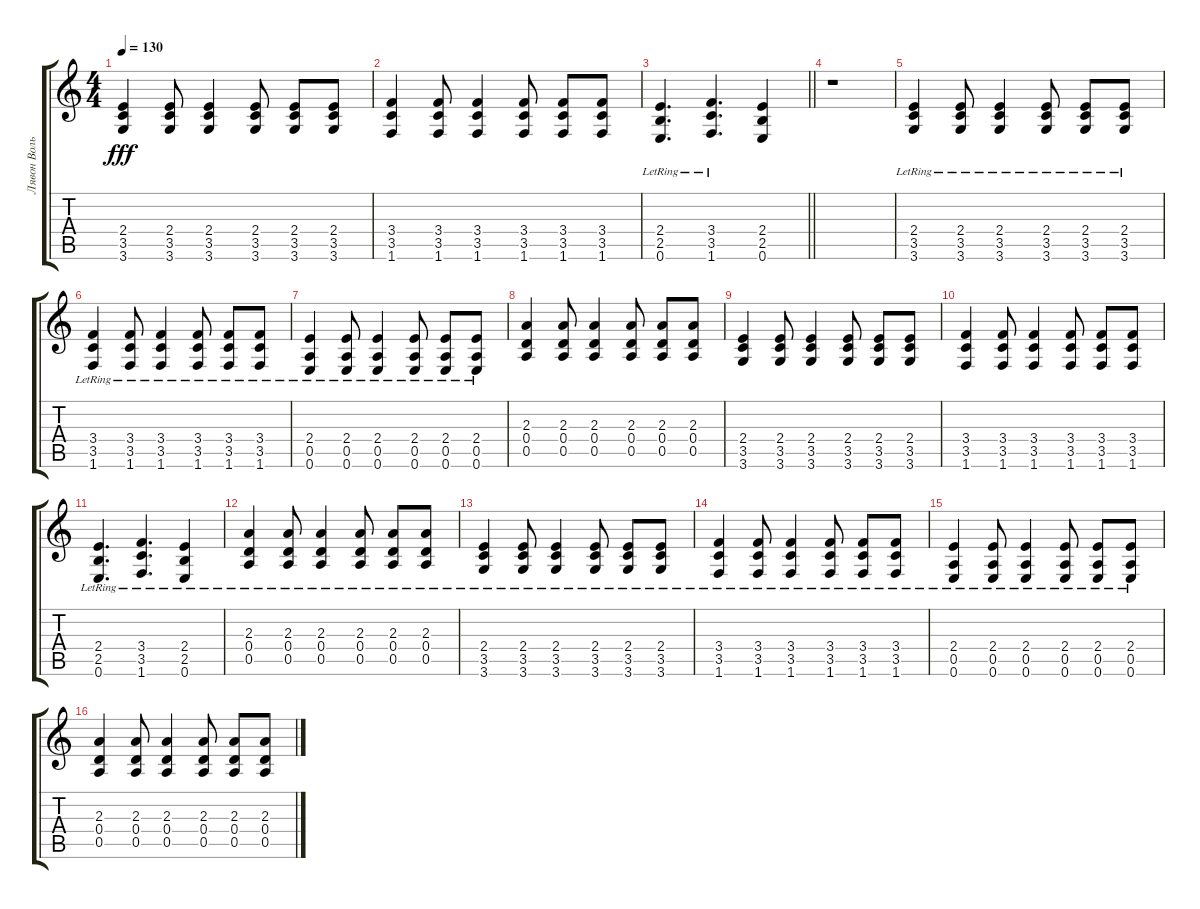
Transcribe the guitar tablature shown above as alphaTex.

\track ("Лявон Вольскi" "Лявон Воль") {instrument overdrivenguitar}
\staff {score tabs}
\tuning (E4 B3 G3 D3 A2 E2) {hide}
\ts (4 4)
\tempo 130
\clef g2
\ks c
(2.4 3.5 3.6).4{dy fff} (2.4 3.5 3.6).8 (2.4 3.5 3.6).4 (2.4 3.5 3.6).8 (2.4 3.5 3.6).8 (2.4 3.5 3.6).8 |
(3.4 3.5 1.6).4 (3.4 3.5 1.6).8 (3.4 3.5 1.6).4 (3.4 3.5 1.6).8 (3.4 3.5 1.6).8 (3.4 3.5 1.6).8 |
\barLineRight lightlight
(2.4{lr} 2.5{lr} 0.6{lr}).4{d} (3.4{lr} 3.5{lr} 1.6{lr}).4{d} (2.4 2.5 0.6).4 |
r.1 |
(2.4{lr} 3.5{lr} 3.6{lr}).4 (2.4{lr} 3.5{lr} 3.6{lr}).8 (2.4{lr} 3.5{lr} 3.6{lr}).4 (2.4{lr} 3.5{lr} 3.6{lr}).8 (2.4{lr} 3.5{lr} 3.6{lr}).8 (2.4{lr} 3.5{lr} 3.6{lr}).8 |
(3.4{lr} 3.5{lr} 1.6{lr}).4 (3.4{lr} 3.5{lr} 1.6{lr}).8 (3.4{lr} 3.5{lr} 1.6{lr}).4 (3.4{lr} 3.5{lr} 1.6{lr}).8 (3.4{lr} 3.5{lr} 1.6{lr}).8 (3.4{lr} 3.5{lr} 1.6{lr}).8 |
(2.4{lr} 0.5{lr} 0.6{lr}).4 (2.4{lr} 0.5{lr} 0.6{lr}).8 (2.4{lr} 0.5{lr} 0.6{lr}).4 (2.4{lr} 0.5{lr} 0.6{lr}).8 (2.4{lr} 0.5{lr} 0.6{lr}).8 (2.4{lr} 0.5{lr} 0.6{lr}).8 |
(2.3 0.4 0.5).4 (2.3 0.4 0.5).8 (2.3 0.4 0.5).4 (2.3 0.4 0.5).8 (2.3 0.4 0.5).8 (2.3 0.4 0.5).8 |
(2.4 3.5 3.6).4 (2.4 3.5 3.6).8 (2.4 3.5 3.6).4 (2.4 3.5 3.6).8 (2.4 3.5 3.6).8 (2.4 3.5 3.6).8 |
(3.4 3.5 1.6).4 (3.4 3.5 1.6).8 (3.4 3.5 1.6).4 (3.4 3.5 1.6).8 (3.4 3.5 1.6).8 (3.4 3.5 1.6).8 |
(2.4{lr} 2.5{lr} 0.6{lr}).4{d} (3.4{lr} 3.5{lr} 1.6{lr}).4{d} (2.4{lr} 2.5{lr} 0.6{lr}).4 |
(2.3{lr} 0.4{lr} 0.5{lr}).4 (2.3{lr} 0.4{lr} 0.5{lr}).8 (2.3{lr} 0.4{lr} 0.5{lr}).4 (2.3{lr} 0.4{lr} 0.5{lr}).8 (2.3{lr} 0.4{lr} 0.5{lr}).8 (2.3{lr} 0.4{lr} 0.5{lr}).8 |
(2.4{lr} 3.5{lr} 3.6{lr}).4 (2.4{lr} 3.5{lr} 3.6{lr}).8 (2.4{lr} 3.5{lr} 3.6{lr}).4 (2.4{lr} 3.5{lr} 3.6{lr}).8 (2.4{lr} 3.5{lr} 3.6{lr}).8 (2.4{lr} 3.5{lr} 3.6{lr}).8 |
(3.4{lr} 3.5{lr} 1.6{lr}).4 (3.4{lr} 3.5{lr} 1.6{lr}).8 (3.4{lr} 3.5{lr} 1.6{lr}).4 (3.4{lr} 3.5{lr} 1.6{lr}).8 (3.4{lr} 3.5{lr} 1.6{lr}).8 (3.4{lr} 3.5{lr} 1.6{lr}).8 |
(2.4{lr} 0.5{lr} 0.6{lr}).4 (2.4{lr} 0.5{lr} 0.6{lr}).8 (2.4{lr} 0.5{lr} 0.6{lr}).4 (2.4{lr} 0.5{lr} 0.6{lr}).8 (2.4{lr} 0.5{lr} 0.6{lr}).8 (2.4{lr} 0.5{lr} 0.6{lr}).8 |
(2.3 0.4 0.5).4 (2.3 0.4 0.5).8 (2.3 0.4 0.5).4 (2.3 0.4 0.5).8 (2.3 0.4 0.5).8 (2.3 0.4 0.5).8
